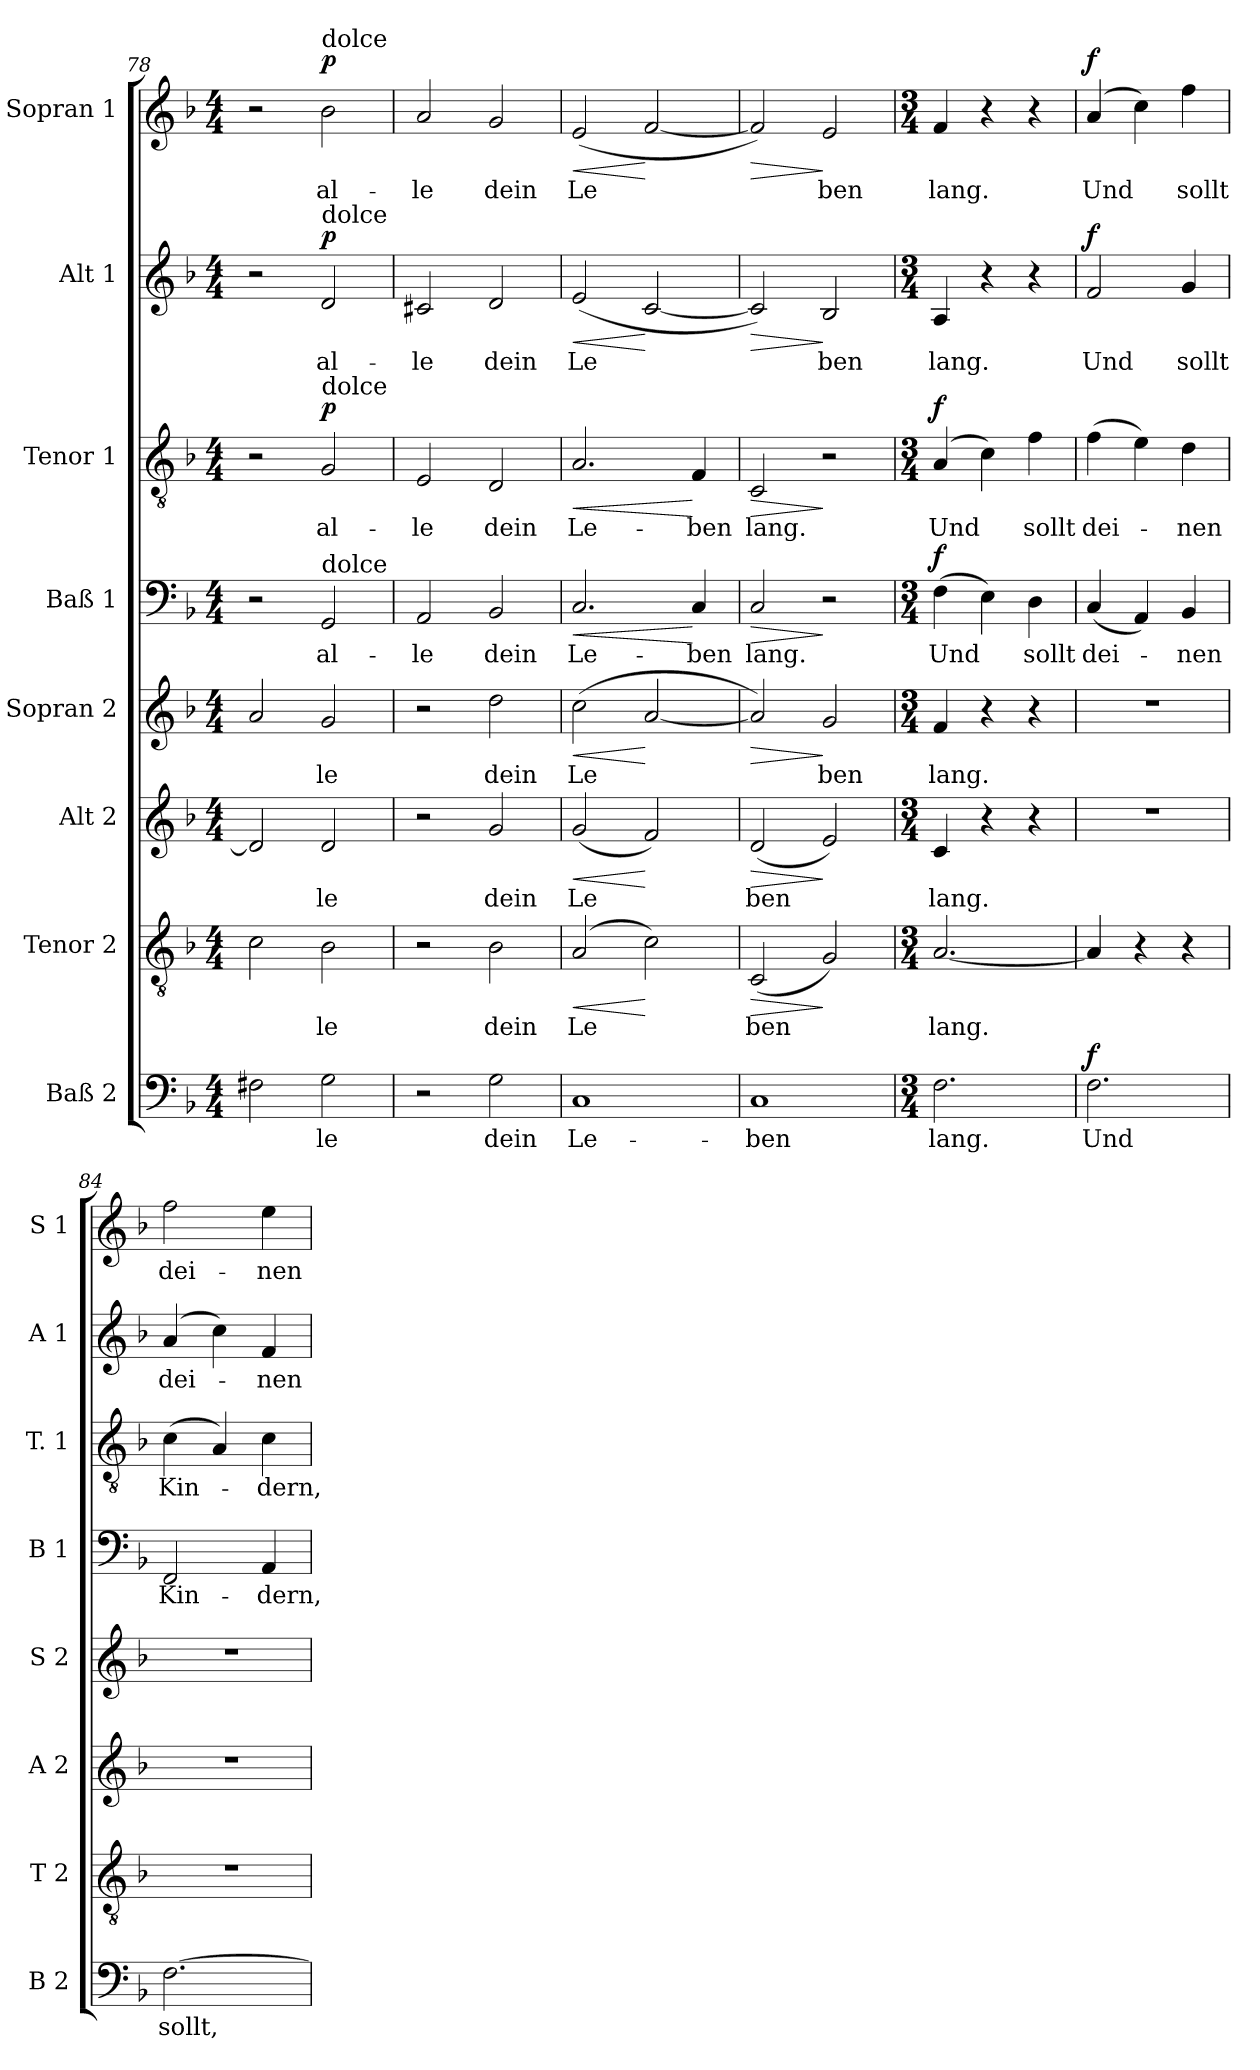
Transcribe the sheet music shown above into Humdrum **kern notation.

**kern	**text	**dynam	**kern	**text	**dynam	**kern	**text	**dynam	**kern	**text	**dynam	**kern	**text	**dynam	**kern	**text	**dynam	**kern	**text	**dynam	**kern	**text	**dynam
*part8	*part8	*part8	*part7	*part7	*part7	*part6	*part6	*part6	*part5	*part5	*part5	*part4	*part4	*part4	*part3	*part3	*part3	*part2	*part2	*part2	*part1	*part1	*part1
*staff8	*staff8	*staff8	*staff7	*staff7	*staff7	*staff6	*staff6	*staff6	*staff5	*staff5	*staff5	*staff4	*staff4	*staff4	*staff3	*staff3	*staff3	*staff2	*staff2	*staff2	*staff1	*staff1	*staff1
*I"Baß 2	*	*	*I"Tenor 2	*	*	*I"Alt 2	*	*	*I"Sopran 2	*	*	*I"Baß 1	*	*	*I"Tenor 1	*	*	*I"Alt 1	*	*	*I"Sopran 1	*	*
*I'B 2	*	*	*I'T 2	*	*	*I'A 2	*	*	*I'S 2	*	*	*I'B 1	*	*	*I'T. 1	*	*	*I'A 1	*	*	*I'S 1	*	*
*clefF4	*	*	*clefGv2	*	*	*clefG2	*	*	*clefG2	*	*	*clefF4	*	*	*clefGv2	*	*	*clefG2	*	*	*clefG2	*	*
*k[b-]	*	*	*k[b-]	*	*	*k[b-]	*	*	*k[b-]	*	*	*k[b-]	*	*	*k[b-]	*	*	*k[b-]	*	*	*k[b-]	*	*
*M4/4	*	*	*M4/4	*	*	*M4/4	*	*	*M4/4	*	*	*M4/4	*	*	*M4/4	*	*	*M4/4	*	*	*M4/4	*	*
=78	=78	=78	=78	=78	=78	=78	=78	=78	=78	=78	=78	=78	=78	=78	=78	=78	=78	=78	=78	=78	=78	=78	=78
2F#X\	.	.	2c\	.	.	2d/]	.	.	2a/	.	.	2r	.	.	2r	.	.	2r	.	.	2r	.	.
!	!	!	!	!	!	!	!	!	!	!	!	!	!	!	!	!	!	!	!	!	!LO:TX:a:t=dolce	!	!
!	!	!	!	!	!	!	!	!	!	!	!	!	!	!	!	!	!	!LO:TX:a:t=dolce	!	!	!	!	!
!	!	!	!	!	!	!	!	!	!	!	!	!	!	!	!LO:TX:a:t=dolce	!	!	!	!	!	!	!	!
!	!	!	!	!	!	!	!	!	!	!	!	!LO:TX:a:t=dolce	!	!	!	!	!	!	!	!	!	!	!
!	!LO:LY:b	!	!	!LO:LY:b	!	!	!LO:LY:b	!	!	!LO:LY:b	!	!	!LO:LY:b	!	!	!LO:LY:b	!LO:DY:b	!	!LO:LY:b	!LO:DY:b	!	!LO:LY:b	!LO:DY:b
2G\	le	.	2B-\	le	.	2d/	le	.	2g/	le	.	2GG/	al-	.	2G/	al-	p	2d/	al-	p	2b-\	al-	p
=79	=79	=79	=79	=79	=79	=79	=79	=79	=79	=79	=79	=79	=79	=79	=79	=79	=79	=79	=79	=79	=79	=79	=79
!	!	!	!	!	!	!	!	!	!	!	!	!	!LO:LY:b	!	!	!LO:LY:b	!	!	!LO:LY:b	!	!	!LO:LY:b	!
2r	.	.	2r	.	.	2r	.	.	2r	.	.	2AA/	le	.	2E/	le	.	2c#X/	le	.	2a/	le	.
!	!LO:LY:b	!	!	!LO:LY:b	!	!	!LO:LY:b	!	!	!LO:LY:b	!	!	!LO:LY:b	!	!	!LO:LY:b	!	!	!LO:LY:b	!	!	!LO:LY:b	!
2G\	dein	.	2B-\	dein	.	2g/	dein	.	2dd\	dein	.	2BB-/	dein	.	2D/	dein	.	2d/	dein	.	2g/	dein	.
=80	=80	=80	=80	=80	=80	=80	=80	=80	=80	=80	=80	=80	=80	=80	=80	=80	=80	=80	=80	=80	=80	=80	=80
!	!LO:LY:b	!	!	!LO:LY:b	!LO:HP:b	!	!LO:LY:b	!LO:HP:b	!	!LO:LY:b	!LO:HP:b	!	!LO:LY:b	!LO:HP:b	!	!LO:LY:b	!LO:HP:b	!	!LO:LY:b	!LO:HP:b	!	!LO:LY:b	!LO:HP:b
1C	Le-	.	(>2A/	Le	<	(<2g/	Le	<	(>2cc\	Le	<	2.C/	Le-	<	2.A/	Le-	<	(<2e/	Le	<	(<2e/	Le	<
.	.	.	2c\)	.	[	2f/)	.	[	[2a/	.	[	.	.	.	.	.	.	[2c/	.	[	[2f/	.	[
!	!	!	!	!	!	!	!	!	!	!	!	!	!LO:LY:b	!	!	!LO:LY:b	!	!	!	!	!	!	!
.	.	.	.	.	.	.	.	.	.	.	.	4C/	ben	[	4F/	ben	[	.	.	.	.	.	.
=81	=81	=81	=81	=81	=81	=81	=81	=81	=81	=81	=81	=81	=81	=81	=81	=81	=81	=81	=81	=81	=81	=81	=81
!	!LO:LY:b	!	!	!LO:LY:b	!LO:HP:b	!	!LO:LY:b	!LO:HP:b	!	!	!LO:HP:b	!	!LO:LY:b	!LO:HP:b	!	!LO:LY:b	!LO:HP:b	!	!	!LO:HP:b	!	!	!LO:HP:b
1C	ben	.	(<2C/	ben	>	(<2d/	ben	>	2a/])	.	>	2C/	lang.	>	2C/	lang.	>	2c/])	.	>	2f/])	.	>
!	!	!	!	!	!	!	!	!	!	!LO:LY:b	!	!	!	!	!	!	!	!	!LO:LY:b	!	!	!LO:LY:b	!
.	.	.	2G/)	.	]	2e/)	.	]	2g/	ben	]	2r	.	]	2r	.	]	2B-/	ben	]	2e/	ben	]
!!LO:PB:g=z
=82	=82	=82	=82	=82	=82	=82	=82	=82	=82	=82	=82	=82	=82	=82	=82	=82	=82	=82	=82	=82	=82	=82	=82
*M3/4	*	*	*M3/4	*	*	*M3/4	*	*	*M3/4	*	*	*M3/4	*	*	*M3/4	*	*	*M3/4	*	*	*M3/4	*	*
!	!LO:LY:b	!	!	!LO:LY:b	!	!	!LO:LY:b	!	!	!LO:LY:b	!	!	!LO:LY:b	!LO:DY:b	!	!LO:LY:b	!LO:DY:b	!	!LO:LY:b	!	!	!LO:LY:b	!
2.F\	lang.	.	[2.A/	lang.	.	4c/	lang.	.	4f/	lang.	.	(>4F\	Und	f	(>4A/	Und	f	4A/	lang.	.	4f/	lang.	.
.	.	.	.	.	.	4r	.	.	4r	.	.	4E\)	.	.	4c\)	.	.	4r	.	.	4r	.	.
!	!	!	!	!	!	!	!	!	!	!	!	!	!LO:LY:b	!	!	!LO:LY:b	!	!	!	!	!	!	!
.	.	.	.	.	.	4r	.	.	4r	.	.	4D\	sollt	.	4f\	sollt	.	4r	.	.	4r	.	.
=83	=83	=83	=83	=83	=83	=83	=83	=83	=83	=83	=83	=83	=83	=83	=83	=83	=83	=83	=83	=83	=83	=83	=83
!	!LO:LY:b	!LO:DY:b	!	!	!	!	!	!	!	!	!	!	!LO:LY:b	!	!	!LO:LY:b	!	!	!LO:LY:b	!LO:DY:b	!	!LO:LY:b	!LO:DY:b
2.F\	Und	f	4A/]	.	.	2.r	.	.	2.r	.	.	(<4C/	dei-	.	(>4f\	dei-	.	2f/	Und	f	(>4a/	Und	f
.	.	.	4r	.	.	.	.	.	.	.	.	4AA/)	.	.	4e\)	.	.	.	.	.	4cc\)	.	.
!	!	!	!	!	!	!	!	!	!	!	!	!	!LO:LY:b	!	!	!LO:LY:b	!	!	!LO:LY:b	!	!	!LO:LY:b	!
.	.	.	4r	.	.	.	.	.	.	.	.	4BB-/	nen	.	4d\	nen	.	4g/	sollt	.	4ff\	sollt	.
=84	=84	=84	=84	=84	=84	=84	=84	=84	=84	=84	=84	=84	=84	=84	=84	=84	=84	=84	=84	=84	=84	=84	=84
!	!LO:LY:b	!	!	!	!	!	!	!	!	!	!	!	!LO:LY:b	!	!	!LO:LY:b	!	!	!LO:LY:b	!	!	!LO:LY:b	!
[2.F\	sollt,	.	2.r	.	.	2.r	.	.	2.r	.	.	2FF/	Kin-	.	(>4c\	Kin-	.	(>4a/	dei-	.	2ff\	dei-	.
.	.	.	.	.	.	.	.	.	.	.	.	.	.	.	4A/)	.	.	4cc\)	.	.	.	.	.
!	!	!	!	!	!	!	!	!	!	!	!	!	!LO:LY:b	!	!	!LO:LY:b	!	!	!LO:LY:b	!	!	!LO:LY:b	!
.	.	.	.	.	.	.	.	.	.	.	.	4AA/	dern,	.	4c\	dern,	.	4f/	nen	.	4ee\	nen	.
=	=	=	=	=	=	=	=	=	=	=	=	=	=	=	=	=	=	=	=	=	=	=	=
*-	*-	*-	*-	*-	*-	*-	*-	*-	*-	*-	*-	*-	*-	*-	*-	*-	*-	*-	*-	*-	*-	*-	*-
